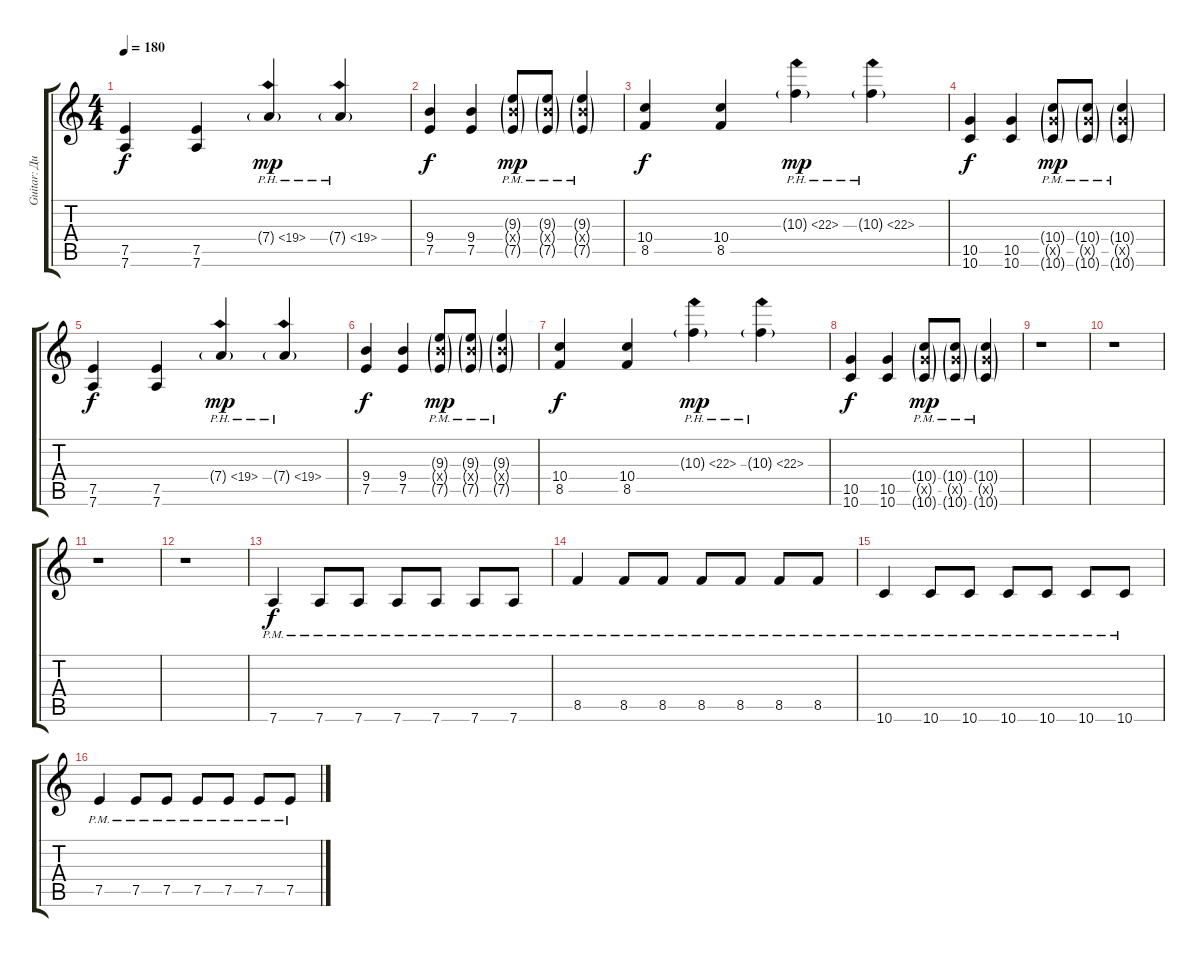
\track ("Guitar: Дима" "Guitar: Ди") {instrument distortionguitar}
\staff {score tabs}
\tuning (E4 B3 G3 D3 A2 D2) {hide}
\ts (4 4)
\tempo 180
\clef g2
\ks c
(7.5 7.6).4{dy f} (7.5 7.6).4 7.4{ph 12 g}.4{dy mp} 7.4{ph 12 g}.4 |
(9.4 7.5).4{dy f} (9.4 7.5).4 (9.3{g} 9.4{g pm x} 7.5{g}).8{dy mp} (9.3{g} 9.4{g pm x} 7.5{g}).8 (9.3{g} 9.4{g pm x} 7.5{g}).4 |
(10.4 8.5).4{dy f} (10.4 8.5).4 10.3{ph 12 g}.4{dy mp} 10.3{ph 12 g}.4 |
(10.5 10.6).4{dy f} (10.5 10.6).4 (10.4{g} 10.5{g pm x} 10.6{g}).8{dy mp} (10.4{g} 10.5{g pm x} 10.6{g}).8 (10.4{g} 10.5{g pm x} 10.6{g}).4 |
(7.5 7.6).4{dy f} (7.5 7.6).4 7.4{ph 12 g}.4{dy mp} 7.4{ph 12 g}.4 |
(9.4 7.5).4{dy f} (9.4 7.5).4 (9.3{g} 9.4{g pm x} 7.5{g}).8{dy mp} (9.3{g} 9.4{g pm x} 7.5{g}).8 (9.3{g} 9.4{g pm x} 7.5{g}).4 |
(10.4 8.5).4{dy f} (10.4 8.5).4 10.3{ph 12 g}.4{dy mp} 10.3{ph 12 g}.4 |
(10.5 10.6).4{dy f} (10.5 10.6).4 (10.4{g} 10.5{g pm x} 10.6{g}).8{dy mp} (10.4{g} 10.5{g pm x} 10.6{g}).8 (10.4{g} 10.5{g pm x} 10.6{g}).4 |
r.1 |
r.1 |
r.1 |
r.1 |
7.6{pm}.4{dy f} 7.6{pm}.8 7.6{pm}.8 7.6{pm}.8 7.6{pm}.8 7.6{pm}.8 7.6{pm}.8 |
8.5{pm}.4 8.5{pm}.8 8.5{pm}.8 8.5{pm}.8 8.5{pm}.8 8.5{pm}.8 8.5{pm}.8 |
10.6{pm}.4 10.6{pm}.8 10.6{pm}.8 10.6{pm}.8 10.6{pm}.8 10.6{pm}.8 10.6{pm}.8 |
7.5{pm}.4 7.5{pm}.8 7.5{pm}.8 7.5{pm}.8 7.5{pm}.8 7.5{pm}.8 7.5{pm}.8
